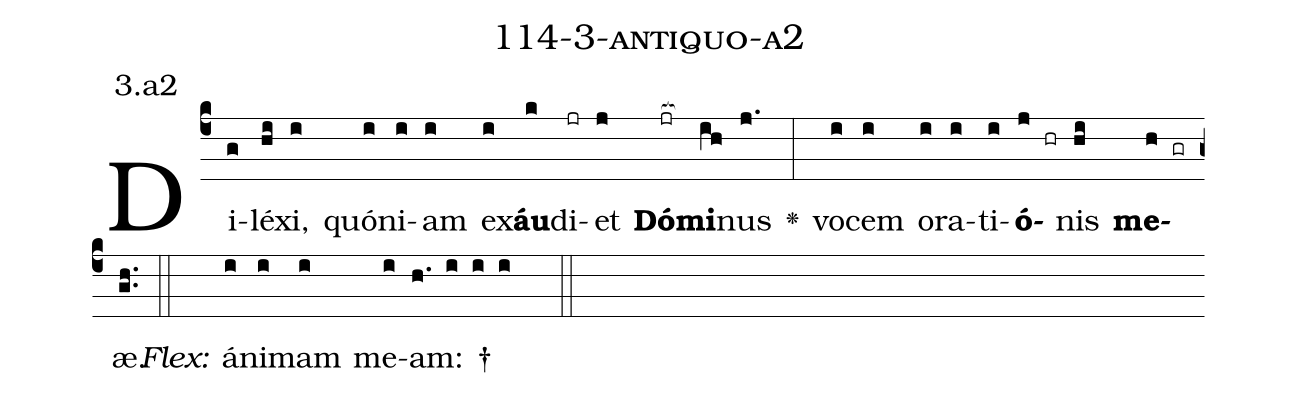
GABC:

name: 114-3-antiquo-a2;
annotation: 3.a2;
%%
(c4)Di(g)lé(hi)xi,(i) quón(i)i(i)am(i) ex(i)<b>áu</b>(k)di(jr)et(j) <b>Dó</b>(jr[ocb:1{])<b>mi</b>(ih[ocb:0}])nus(j.) <v>\greheightstar</v>(:) vo(i)cem(i) o(i)ra(i)ti(i)<b>ó</b>(j hr)nis(hi) <b>me</b>(h gr)æ.(gh..) (::)
<i>Flex:</i>()  á(i)ni(i)mam(i) me(i)am: †(h. i i i  ::)

%E(i) u(i) o(j) u(hi) a(h) e.(gh..) (::)
